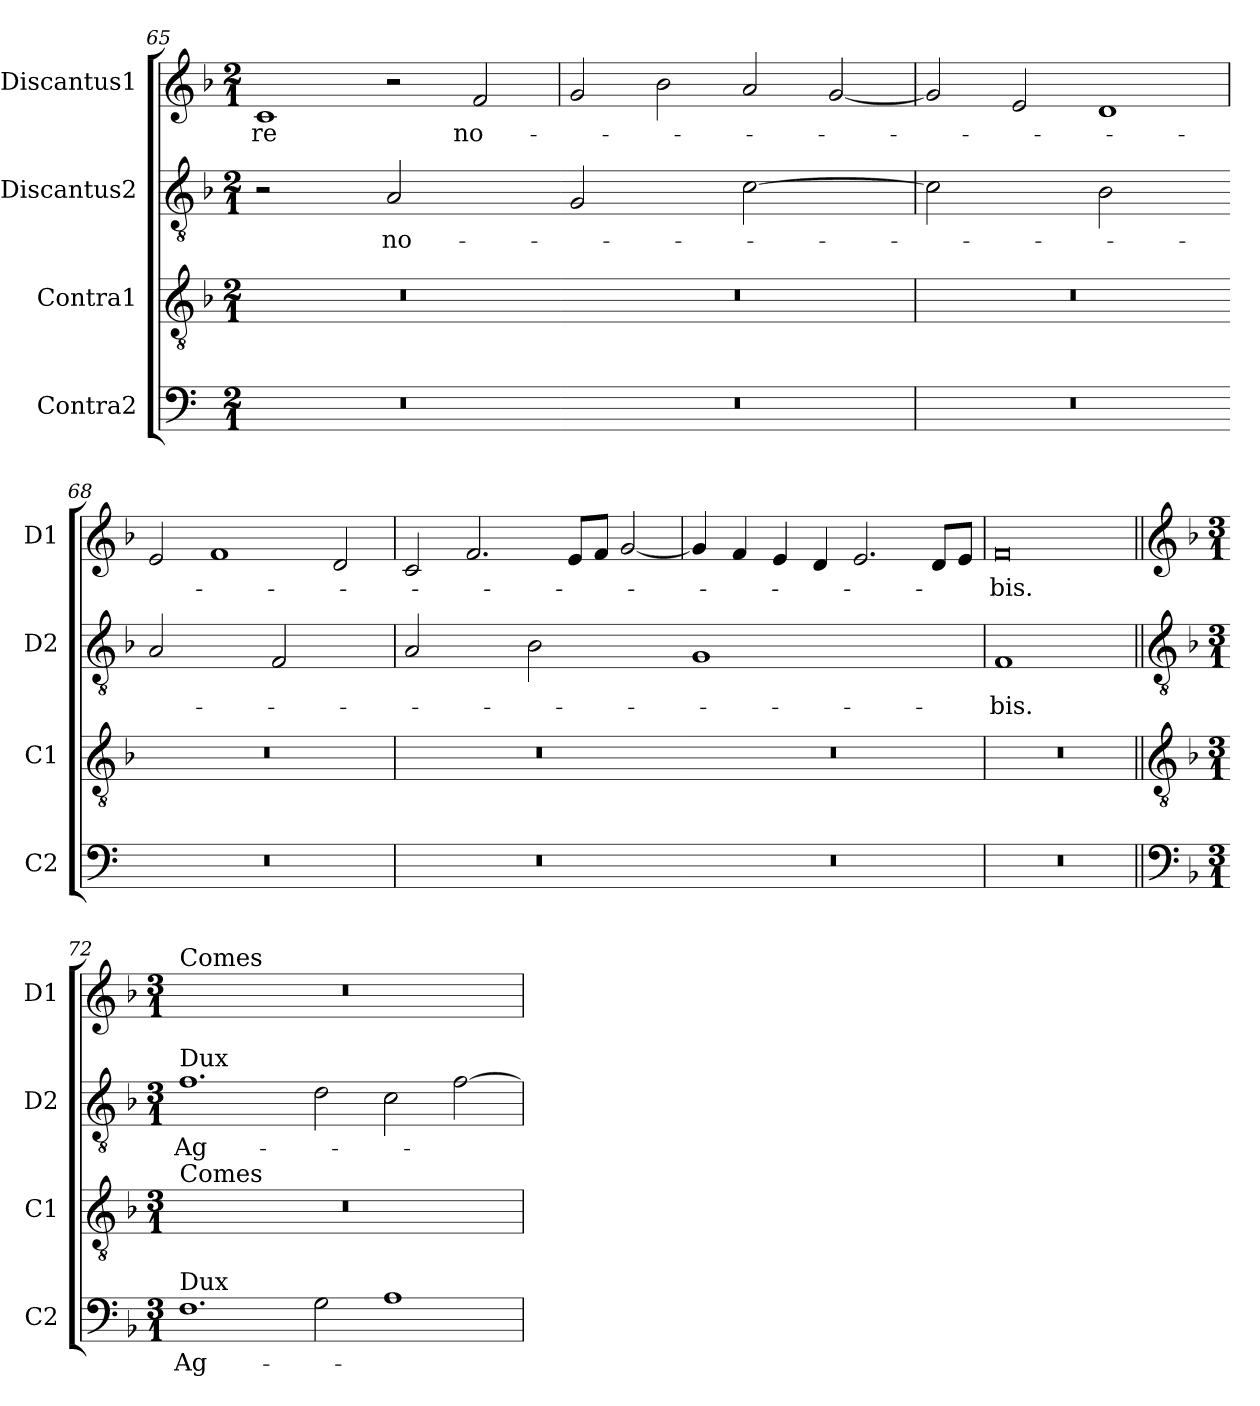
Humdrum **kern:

**kern	**text	**kern	**kern	**text	**kern	**text
*part4	*part4	*part3	*part2	*part2	*part1	*part1
*staff4	*staff4	*staff3	*staff2	*staff2	*staff1	*staff1
*I"Contra2	*	*I"Contra1	*I"Discantus2	*	*I"Discantus1	*
*I'C2	*	*I'C1	*I'D2	*	*I'D1	*
*clefF4	*	*clefGv2	*clefGv2	*	*clefG2	*
*k[]	*	*k[b-]	*k[b-]	*	*k[b-]	*
*M2/1	*	*M2/1	*M2/1	*	*M2/1	*
=65	=65	=65	=65	=65	=65	=65
!	!	!	!LO:N:vis=2	!	!	!
0r	.	0r	1r	.	1c	-re
!	!	!	!LO:N:vis=2	!	!	!
.	.	.	1A	no-	2r	.
.	.	.	.	.	2f/	no-
=66	=66	=66	=66-	=66	=66	=66
!	!	!	!LO:N:vis=2	!	!	!
0r	.	0r	1G	.	2g/	.
.	.	.	.	.	2b-\	.
!	!	!	!LO:N:vis=2	!	!	!
.	.	.	[1c	.	2a/	.
.	.	.	.	.	[2g/	.
=67	=67	=67	=67	=67	=67	=67
!	!	!	!LO:N:vis=2	!	!	!
0r	.	0r	1c]	.	2g/]	.
.	.	.	.	.	2e/	.
!	!	!	!LO:N:vis=2	!	!	!
.	.	.	1B-	.	1d	.
=68	=68	=68	=68-	=68	=68	=68
!	!	!	!LO:N:vis=2	!	!	!
0r	.	0r	1A	.	2e/	.
.	.	.	.	.	1f	.
!	!	!	!LO:N:vis=2	!	!	!
.	.	.	1F	.	.	.
.	.	.	.	.	2d/	.
=69	=69	=69	=69	=69	=69	=69
!	!	!	!LO:N:vis=2	!	!	!
0r	.	0r	1A	.	2c/	.
.	.	.	.	.	2.f/	.
!	!	!	!LO:N:vis=2	!	!	!
.	.	.	1B-	.	.	.
.	.	.	.	.	8e/L	.
.	.	.	.	.	8f/J	.
.	.	.	.	.	[2g/	.
=70	=70	=70	=70-	=70	=70	=70
!	!	!	!LO:N:vis=1	!	!	!
0r	.	0r	0G	.	4g/]	.
.	.	.	.	.	4f/	.
.	.	.	.	.	4e/	.
.	.	.	.	.	4d/	.
.	.	.	.	.	2.e/	.
.	.	.	.	.	8d/L	.
.	.	.	.	.	8e/J	.
=71	=71	=71	=71	=71	=71	=71
!	!	!	!LO:N:vis=1	!	!	!
0r	.	0r	0F	-bis.	0f	-bis.
=72||	=72||	=72||	=72||	=72||	=72||	=72||
*clefF4	*	*clefGv2	*clefGv2	*	*clefG2	*
*k[b-]	*	*k[b-]	*k[b-]	*	*k[b-]	*
*M3/1	*	*M3/1	*M3/1	*	*M3/1	*
!	!	!	!	!	!LO:TX:a:t=Comes	!
!	!	!	!LO:TX:a:t=Dux	!	!	!
!	!	!LO:TX:a:t=Comes	!	!	!	!
!LO:TX:a:t=Dux	!	!	!	!	!	!
1.F	Ag-	0.r	1.f	Ag-	0.r	.
2G\	.	.	2d\	.	.	.
1A	.	.	2c\	.	.	.
.	.	.	[2f\	.	.	.
=	=	=	=	=	=	=
*-	*-	*-	*-	*-	*-	*-
